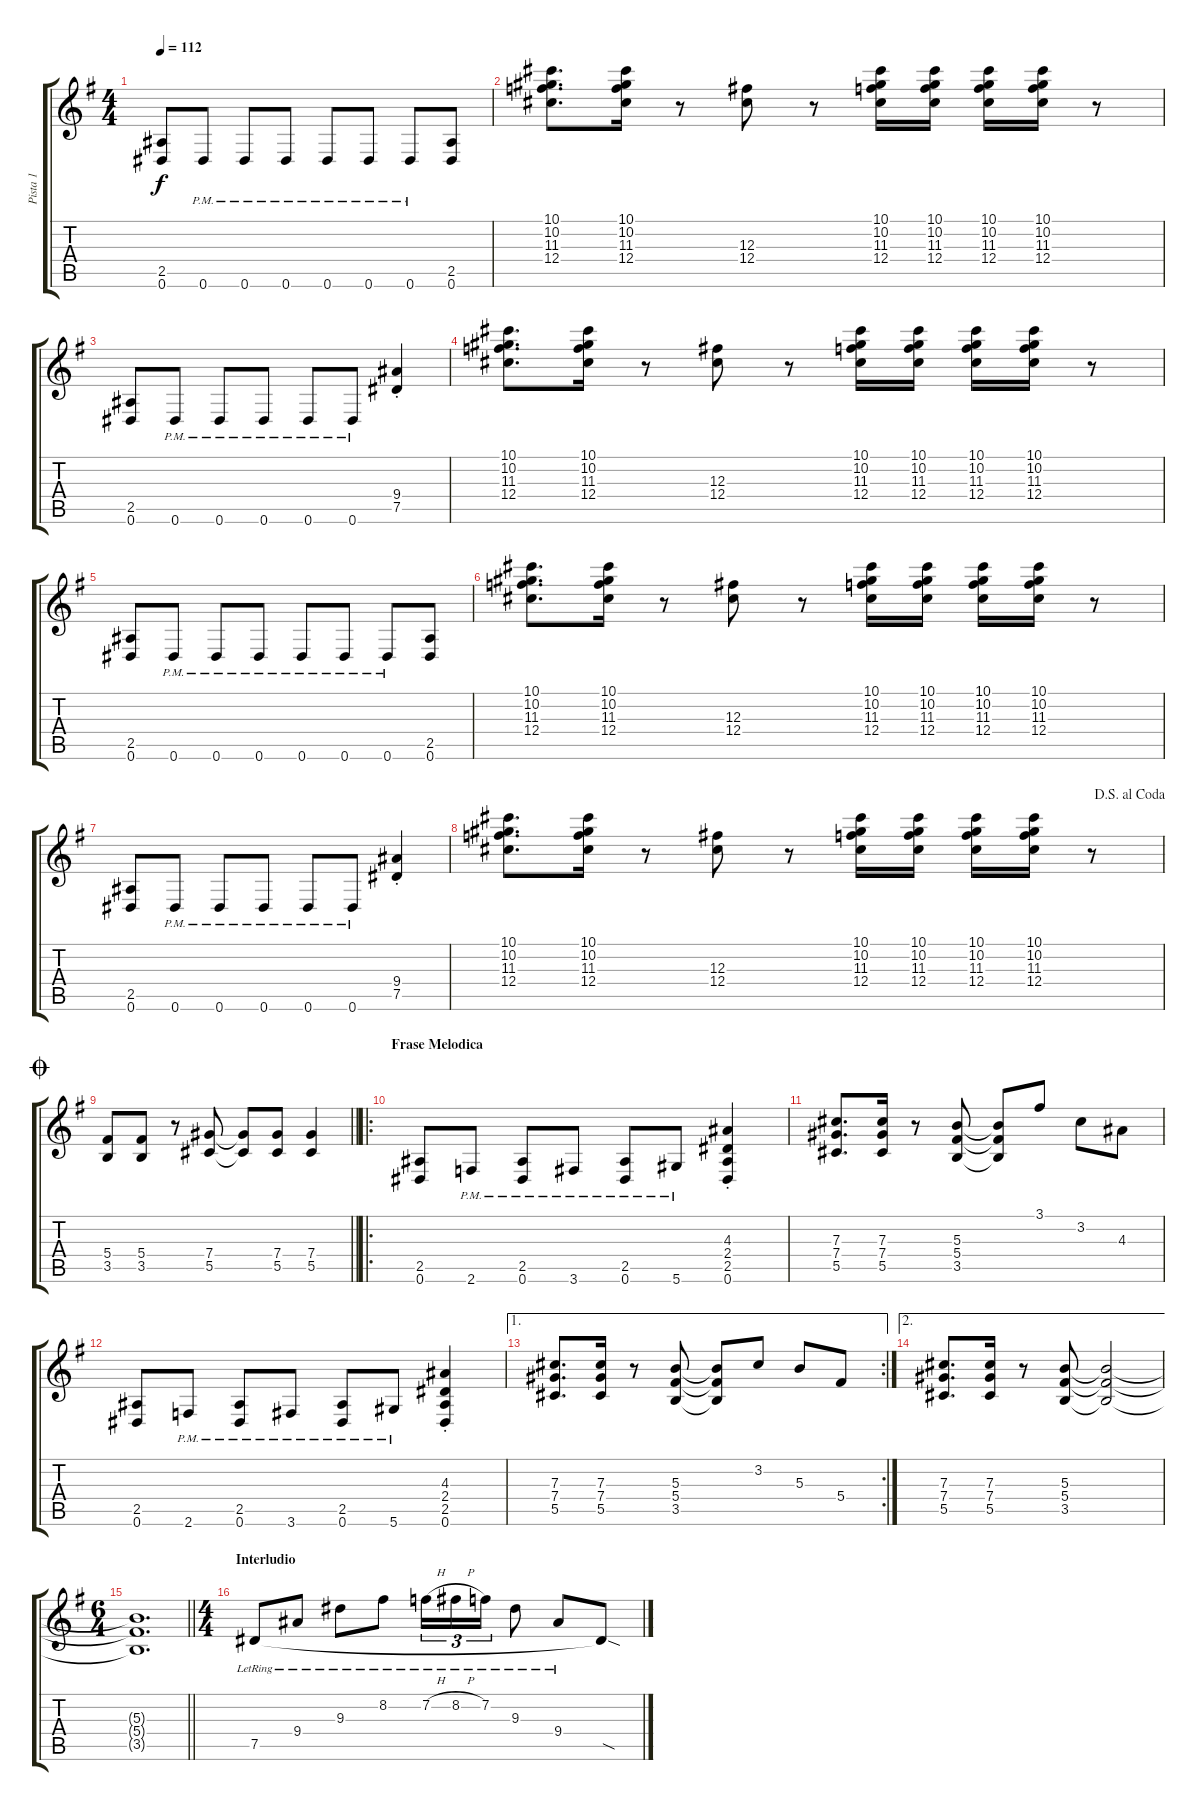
\track ("Pista 1" "Pista 1") {instrument distortionguitar}
\staff {score tabs}
\tuning (Eb4 Bb3 Gb3 Db3 Ab2 Eb2) {hide}
\ts (4 4)
\tempo 112
\clef g2
\ks g
(2.5 0.6).8{dy f} 0.6{pm}.8 0.6{pm}.8 0.6{pm}.8 0.6{pm}.8 0.6{pm}.8 0.6{pm}.8 (2.5 0.6).8 |
(10.1 10.2 11.3 12.4).8{d} (10.1 10.2 11.3 12.4).16 r.8 (12.3 12.4).8 r.8 (10.1 10.2 11.3 12.4).16 (10.1 10.2 11.3 12.4).16 (10.1 10.2 11.3 12.4).16 (10.1 10.2 11.3 12.4).16 r.8 |
(2.5 0.6).8 0.6{pm}.8 0.6{pm}.8 0.6{pm}.8 0.6{pm}.8 0.6{pm}.8 (9.4{st} 7.5{st}).4 |
(10.1 10.2 11.3 12.4).8{d} (10.1 10.2 11.3 12.4).16 r.8 (12.3 12.4).8 r.8 (10.1 10.2 11.3 12.4).16 (10.1 10.2 11.3 12.4).16 (10.1 10.2 11.3 12.4).16 (10.1 10.2 11.3 12.4).16 r.8 |
(2.5 0.6).8 0.6{pm}.8 0.6{pm}.8 0.6{pm}.8 0.6{pm}.8 0.6{pm}.8 0.6{pm}.8 (2.5 0.6).8 |
(10.1 10.2 11.3 12.4).8{d} (10.1 10.2 11.3 12.4).16 r.8 (12.3 12.4).8 r.8 (10.1 10.2 11.3 12.4).16 (10.1 10.2 11.3 12.4).16 (10.1 10.2 11.3 12.4).16 (10.1 10.2 11.3 12.4).16 r.8 |
(2.5 0.6).8 0.6{pm}.8 0.6{pm}.8 0.6{pm}.8 0.6{pm}.8 0.6{pm}.8 (9.4{st} 7.5{st}).4 |
\jump dalsegnoalcoda
(10.1 10.2 11.3 12.4).8{d} (10.1 10.2 11.3 12.4).16 r.8 (12.3 12.4).8 r.8 (10.1 10.2 11.3 12.4).16 (10.1 10.2 11.3 12.4).16 (10.1 10.2 11.3 12.4).16 (10.1 10.2 11.3 12.4).16 r.8 |
\jump coda
\barLineRight lightlight
(5.4 3.5).8 (5.4 3.5).8 r.8 (7.4 5.5).8 (7.4{t} 5.5{t}).8 (7.4 5.5).8 (7.4 5.5).4 |
\ro
\section ("" "Frase Melodica")
(2.5 0.6).8 2.6{pm}.8 (2.5{pm} 0.6{pm}).8 3.6{pm}.8 (2.5{pm} 0.6{pm}).8 5.6{pm}.8 (4.3 2.4 2.5 0.6{st}).4 |
(7.3 7.4 5.5).8{d} (7.3 7.4 5.5).16 r.8 (5.3 5.4 3.5).8 (5.3{t} 5.4{t} 3.5{t}).8 3.1.8 3.2.8 4.3.8 |
(2.5 0.6).8 2.6{pm}.8 (2.5{pm} 0.6{pm}).8 3.6{pm}.8 (2.5{pm} 0.6{pm}).8 5.6{pm}.8 (4.3 2.4 2.5 0.6{st}).4 |
\ae 1
\rc 2
(7.3 7.4 5.5).8{d} (7.3 7.4 5.5).16 r.8 (5.3 5.4 3.5).8 (5.3{t} 5.4{t} 3.5{t}).8 3.2.8 5.3.8 5.4.8 |
\ae 2
(7.3 7.4 5.5).8{d} (7.3 7.4 5.5).16 r.8 (5.3 5.4 3.5).8 (5.3{t} 5.4{t} 3.5{t}).2 |
\ts (6 4)
\barLineRight lightlight
(5.3{t} 5.4{t} 3.5{t}).1{d} |
\ts (4 4)
\section ("" "Interludio")
7.5{lr}.8{instrument acousticguitarsteel} 9.4{lr}.8 9.3{lr}.8 8.2{lr}.8 7.2{h lr}.16{tu (3 2)} 8.2{h lr}.16{tu (3 2)} 7.2{lr}.16{tu (3 2)} 9.3{lr}.8 9.4{lr}.8 7.5{sod t}.8
